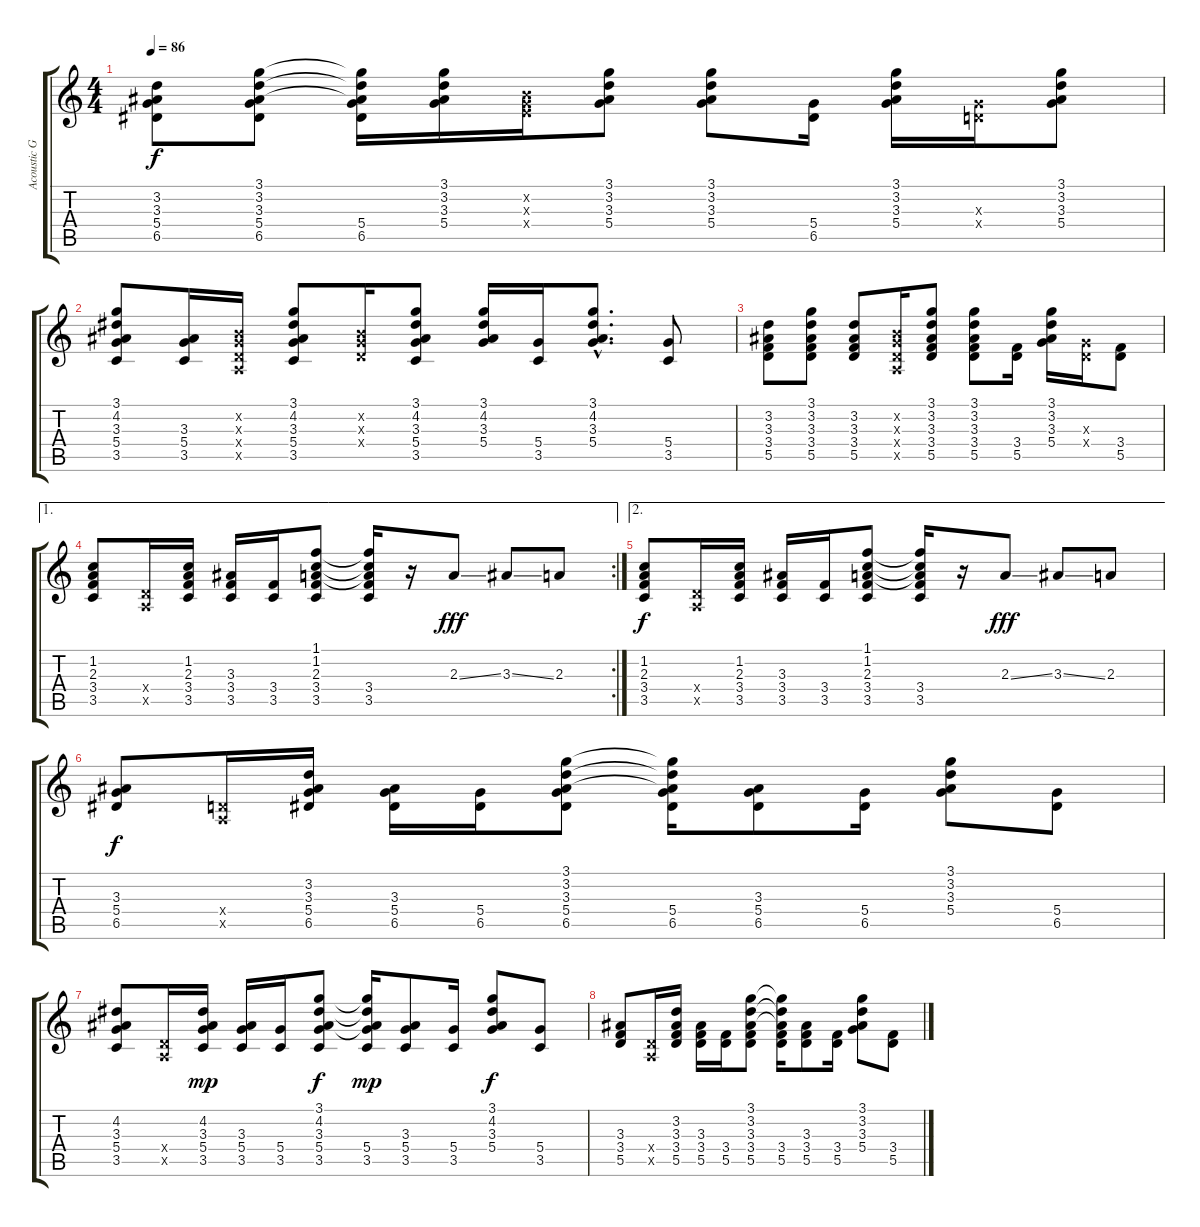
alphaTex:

\track ("Acoustic Guitar" "Acoustic G") {instrument acousticguitarnylon}
\staff {score tabs}
\tuning (E4 B3 G3 D3 A2 E2) {hide}
\ts (4 4)
\tempo 86
\clef g2
\ks c
(3.2 3.3 5.4 6.5).8{dy f volume 9} (3.1 3.2 3.3 5.4 6.5).8 (3.1{t} 3.2{t} 3.3{t} 5.4 6.5).16 (3.1 3.2 3.3 5.4).16 (0.2{x} 0.3{x} 2.4{x}).16 (3.1 3.2 3.3 5.4).8 (3.1 3.2 3.3 5.4).8 (5.4 6.5).16 (3.1 3.2 3.3 5.4).16 (0.3{x} 0.4{x}).16 (3.1 3.2 3.3 5.4).8 |
(3.1 4.2 3.3 5.4 3.5).8 (3.3 5.4 3.5).16 (0.2{x} 0.3{x} 0.4{x} 0.5{x}).16 (3.1 4.2 3.3 5.4 3.5).8 (0.2{x} 0.3{x} 0.4{x}).16 (3.1 4.2 3.3 5.4 3.5).8 (3.1 4.2 3.3 5.4).16 (5.4 3.5).16 (3.1{hac} 4.2{hac} 3.3{hac} 5.4{hac}).8{d} (5.4 3.5).8 |
(3.2 3.3 3.4 5.5).8 (3.1 3.2 3.3 3.4 5.5).8 (3.2 3.3 3.4 5.5).8 (0.2{x} 0.3{x} 0.4{x} 0.5{x}).16 (3.1 3.2 3.3 3.4 5.5).8 (3.1 3.2 3.3 3.4 5.5).8 (3.4 5.5).16 (3.1 3.2 3.3 5.4).16 (0.3{x} 0.4{x}).16 (3.4 5.5).8 |
\ae 1
\rc 2
(1.2 2.3 3.4 3.5).8 (0.4{x} 0.5{x}).16 (1.2 2.3 3.4 3.5).16 (3.3 3.4 3.5).16 (3.4 3.5).16 (1.1 1.2 2.3 3.4 3.5).8 (1.1{t} 1.2{t} 2.3{t} 3.4 3.5).16 r.16 2.3{ss}.8{dy fff} 3.3{ss}.8 2.3.8 |
\ae 2
(1.2 2.3 3.4 3.5).8{dy f} (0.4{x} 0.5{x}).16 (1.2 2.3 3.4 3.5).16 (3.3 3.4 3.5).16 (3.4 3.5).16 (1.1 1.2 2.3 3.4 3.5).8 (1.1{t} 1.2{t} 2.3{t} 3.4 3.5).16 r.16 2.3{ss}.8{dy fff} 3.3{ss}.8 2.3.8 |
(3.3 5.4 6.5).8{dy f} (0.4{x} 0.5{x}).16 (3.2 3.3 5.4 6.5).16 (3.3 5.4 6.5).16 (5.4 6.5).16 (3.1 3.2 3.3 5.4 6.5).8 (3.1{t} 3.2{t} 3.3{t} 5.4 6.5).16 (3.3 5.4 6.5).8 (5.4 6.5).16 (3.1 3.2 3.3 5.4).8 (5.4 6.5).8 |
(4.2 3.3 5.4 3.5).8 (0.4{x} 0.5{x}).16 (4.2 3.3 5.4 3.5).16{dy mp} (3.3 5.4 3.5).16 (5.4 3.5).16 (3.1 4.2 3.3 5.4 3.5).8{dy f} (3.1{t} 4.2{t} 3.3{t} 5.4 3.5).16{dy mp} (3.3 5.4 3.5).8 (5.4 3.5).16 (3.1 4.2 3.3 5.4).8{dy f} (5.4 3.5).8 |
(3.3 3.4 5.5).8 (0.4{x} 0.5{x}).16 (3.2 3.3 3.4 5.5).16 (3.3 3.4 5.5).16 (3.4 5.5).16 (3.1 3.2 3.3 3.4 5.5).8 (3.1{t} 3.2{t} 3.3{t} 3.4 5.5).16 (3.3 3.4 5.5).8 (3.4 5.5).16 (3.1 3.2 3.3 5.4).8 (3.4 5.5).8
